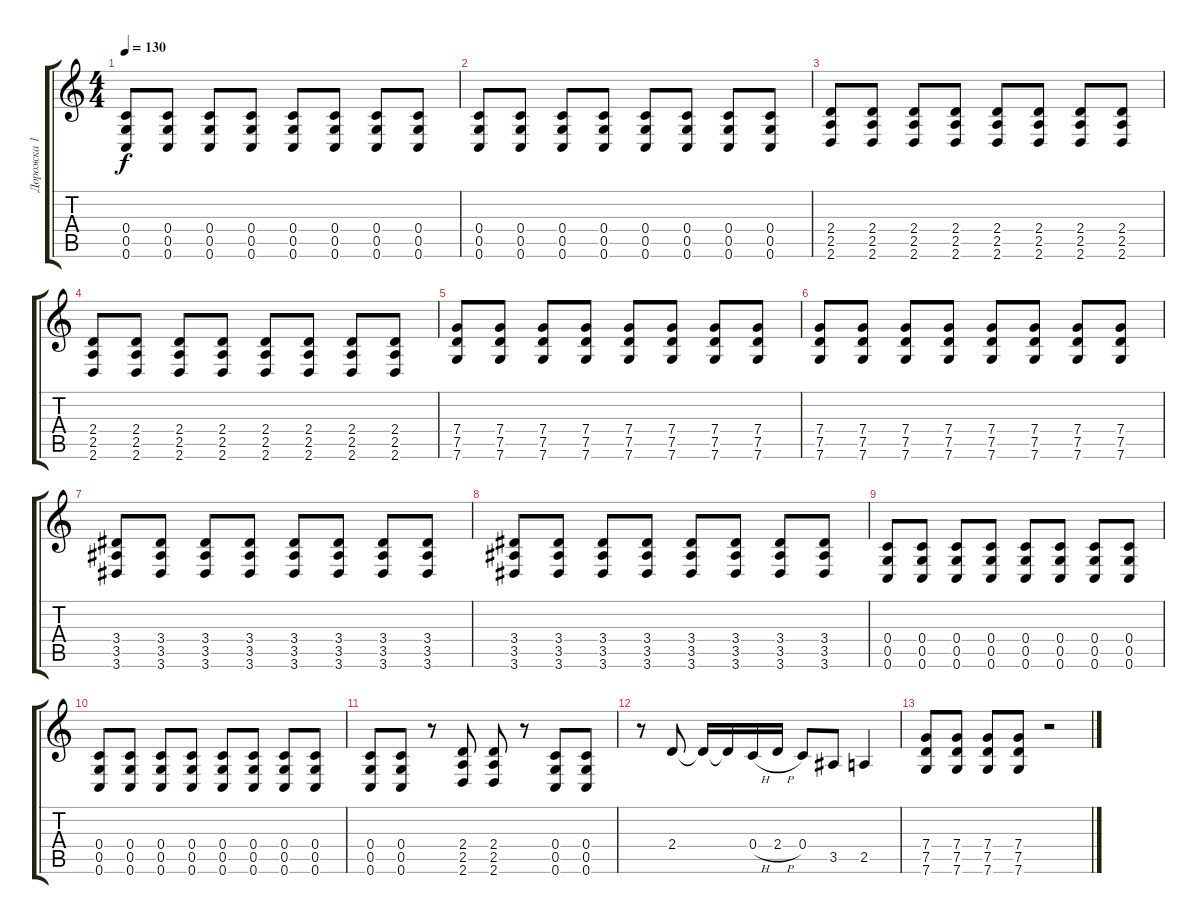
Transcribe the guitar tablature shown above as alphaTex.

\track ("Дорожка 1" "Дорожка 1") {instrument acousticguitarsteel}
\staff {score tabs}
\tuning (D4 A3 F3 C3 G2 C2) {hide}
\ts (4 4)
\tempo 130
\clef g2
\ks c
(0.4 0.5 0.6).8{dy f} (0.4 0.5 0.6).8 (0.4 0.5 0.6).8 (0.4 0.5 0.6).8 (0.4 0.5 0.6).8 (0.4 0.5 0.6).8 (0.4 0.5 0.6).8 (0.4 0.5 0.6).8 |
(0.4 0.5 0.6).8 (0.4 0.5 0.6).8 (0.4 0.5 0.6).8 (0.4 0.5 0.6).8 (0.4 0.5 0.6).8 (0.4 0.5 0.6).8 (0.4 0.5 0.6).8 (0.4 0.5 0.6).8 |
(2.4 2.5 2.6).8 (2.4 2.5 2.6).8 (2.4 2.5 2.6).8 (2.4 2.5 2.6).8 (2.4 2.5 2.6).8 (2.4 2.5 2.6).8 (2.4 2.5 2.6).8 (2.4 2.5 2.6).8 |
(2.4 2.5 2.6).8 (2.4 2.5 2.6).8 (2.4 2.5 2.6).8 (2.4 2.5 2.6).8 (2.4 2.5 2.6).8 (2.4 2.5 2.6).8 (2.4 2.5 2.6).8 (2.4 2.5 2.6).8 |
(7.4 7.5 7.6).8 (7.4 7.5 7.6).8 (7.4 7.5 7.6).8 (7.4 7.5 7.6).8 (7.4 7.5 7.6).8 (7.4 7.5 7.6).8 (7.4 7.5 7.6).8 (7.4 7.5 7.6).8 |
(7.4 7.5 7.6).8 (7.4 7.5 7.6).8 (7.4 7.5 7.6).8 (7.4 7.5 7.6).8 (7.4 7.5 7.6).8 (7.4 7.5 7.6).8 (7.4 7.5 7.6).8 (7.4 7.5 7.6).8 |
(3.4 3.5 3.6).8 (3.4 3.5 3.6).8 (3.4 3.5 3.6).8 (3.4 3.5 3.6).8 (3.4 3.5 3.6).8 (3.4 3.5 3.6).8 (3.4 3.5 3.6).8 (3.4 3.5 3.6).8 |
(3.4 3.5 3.6).8 (3.4 3.5 3.6).8 (3.4 3.5 3.6).8 (3.4 3.5 3.6).8 (3.4 3.5 3.6).8 (3.4 3.5 3.6).8 (3.4 3.5 3.6).8 (3.4 3.5 3.6).8 |
(0.4 0.5 0.6).8 (0.4 0.5 0.6).8 (0.4 0.5 0.6).8 (0.4 0.5 0.6).8 (0.4 0.5 0.6).8 (0.4 0.5 0.6).8 (0.4 0.5 0.6).8 (0.4 0.5 0.6).8 |
(0.4 0.5 0.6).8 (0.4 0.5 0.6).8 (0.4 0.5 0.6).8 (0.4 0.5 0.6).8 (0.4 0.5 0.6).8 (0.4 0.5 0.6).8 (0.4 0.5 0.6).8 (0.4 0.5 0.6).8 |
(0.4 0.5 0.6).8 (0.4 0.5 0.6).8 r.8 (2.4 2.5 2.6).8 (2.4 2.5 2.6).8 r.8 (0.4 0.5 0.6).8 (0.4 0.5 0.6).8 |
r.8 2.4.8 2.4{t}.16 2.4{t}.16 0.4{h}.16 2.4{h}.16 0.4.8 3.5.8 2.5.4 |
(7.4 7.5 7.6).8 (7.4 7.5 7.6).8 (7.4 7.5 7.6).8 (7.4 7.5 7.6).8 r.2
